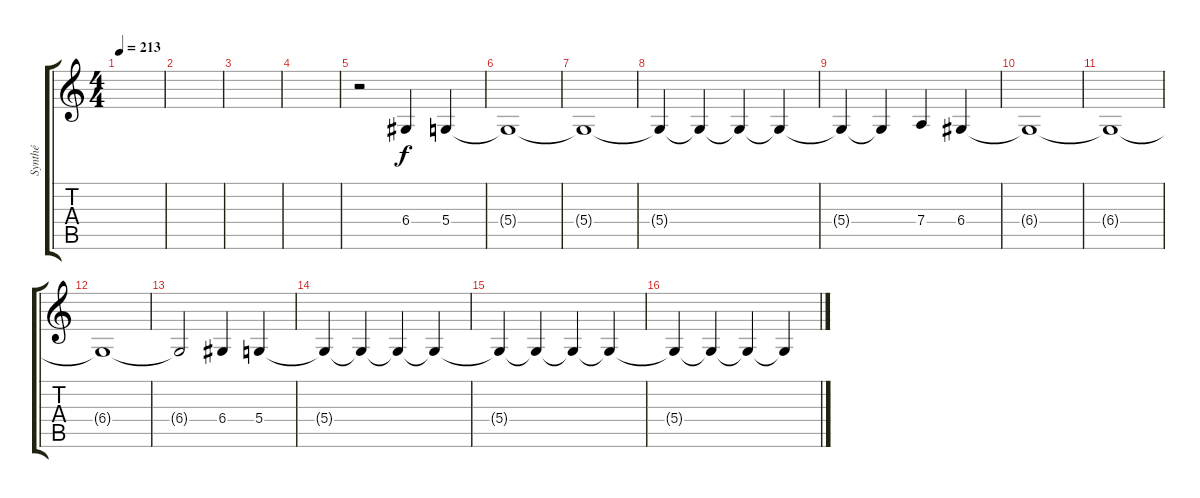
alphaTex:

\track ("Synthé" "Synthé") {instrument lead2sawtooth}
\staff {score tabs}
\tuning (E4 B3 G3 D3 A2 E2) {hide}
\ts (4 4)
\tempo 213
\clef g2
\ks c
|
|
|
|
r.2 6.4.4 5.4.4 |
5.4{t}.1 |
5.4{t}.1 |
5.4{t}.4 5.4{t}.4 5.4{t}.4 5.4{t}.4 |
5.4{t}.4 5.4{t}.4 7.4.4 6.4.4 |
6.4{t}.1 |
6.4{t}.1 |
6.4{t}.1 |
6.4{t}.2 6.4.4 5.4.4 |
5.4{t}.4 5.4{t}.4 5.4{t}.4 5.4{t}.4 |
5.4{t}.4 5.4{t}.4 5.4{t}.4 5.4{t}.4 |
5.4{t}.4 5.4{t}.4 5.4{t}.4 5.4{t}.4
